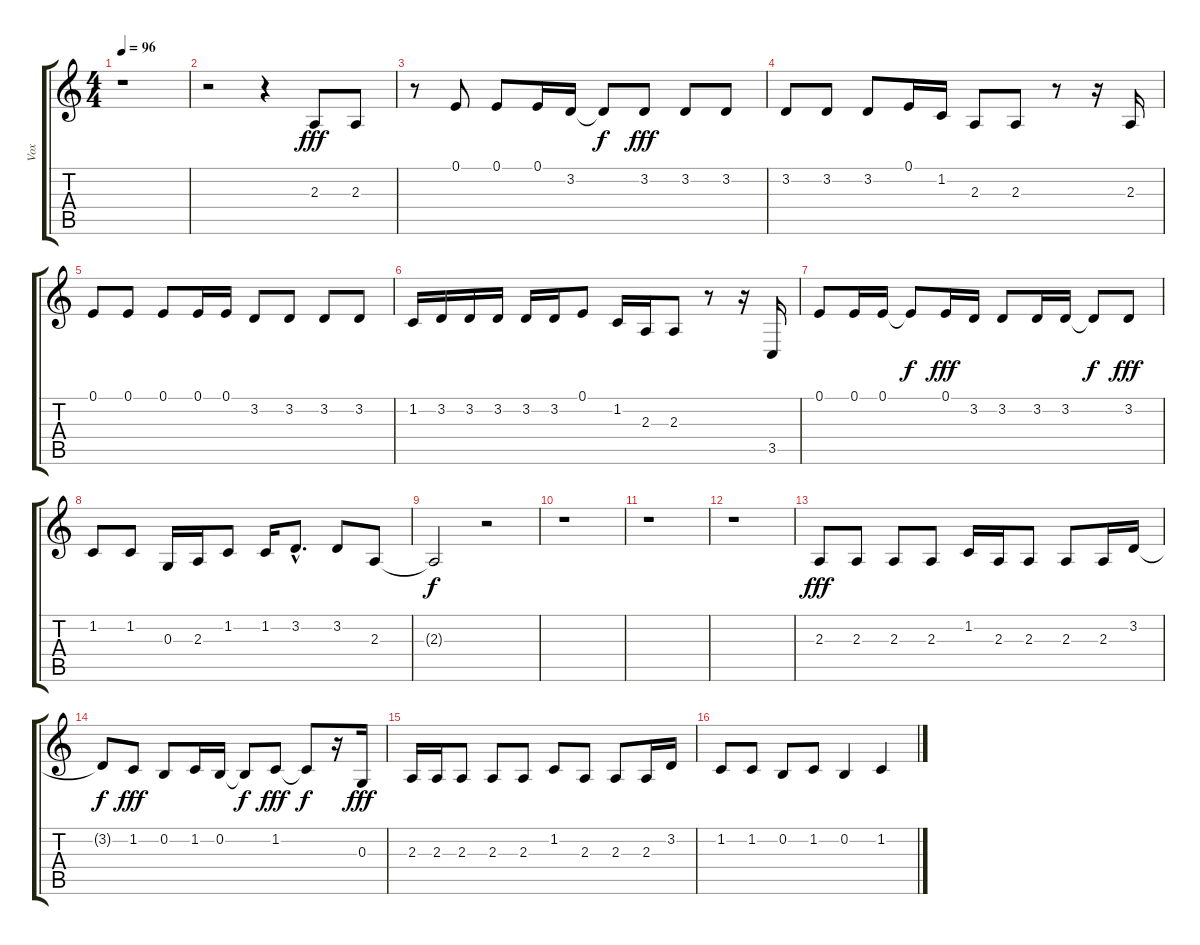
\track ("Vox" "Vox") {instrument bassoon}
\staff {score tabs}
\tuning (E4 B3 G3 D3 A2 E2) {hide}
\ts (4 4)
\tempo 96
\clef g2
\ks c
r.1{dy f} |
r.2 r.4 2.3.8{dy fff} 2.3.8 |
r.8 0.1.8 0.1.8 0.1.16 3.2.16 3.2{t}.8{dy f} 3.2.8{dy fff} 3.2.8 3.2.8 |
3.2.8 3.2.8 3.2.8 0.1.16 1.2.16 2.3.8 2.3.8 r.8 r.16 2.3.16 |
0.1.8 0.1.8 0.1.8 0.1.16 0.1.16 3.2.8 3.2.8 3.2.8 3.2.8 |
1.2.16 3.2.16 3.2.16 3.2.16 3.2.16 3.2.16 0.1.8 1.2.16 2.3.16 2.3.8 r.8 r.16 3.5.16 |
0.1.8 0.1.16 0.1.16 0.1{t}.8{dy f} 0.1.16{dy fff} 3.2.16 3.2.8 3.2.16 3.2.16 3.2{t}.8{dy f} 3.2.8{dy fff} |
1.2.8 1.2.8 0.3.16 2.3.16 1.2.8 1.2.16 3.2{hac}.8{d} 3.2.8 2.3.8 |
2.3{t}.2{dy f} r.2 |
r.1 |
r.1 |
r.1 |
2.3.8{dy fff} 2.3.8 2.3.8 2.3.8 1.2.16 2.3.16 2.3.8 2.3.8 2.3.16 3.2.16 |
3.2{t}.8{dy f} 1.2.8{dy fff} 0.2.8 1.2.16 0.2.16 0.2{t}.8{dy f} 1.2.8{dy fff} 1.2{t}.8{dy f} r.16 0.3.16{dy fff} |
2.3.16 2.3.16 2.3.8 2.3.8 2.3.8 1.2.8 2.3.8 2.3.8 2.3.16 3.2.16 |
1.2.8 1.2.8 0.2.8 1.2.8 0.2.4 1.2.4
